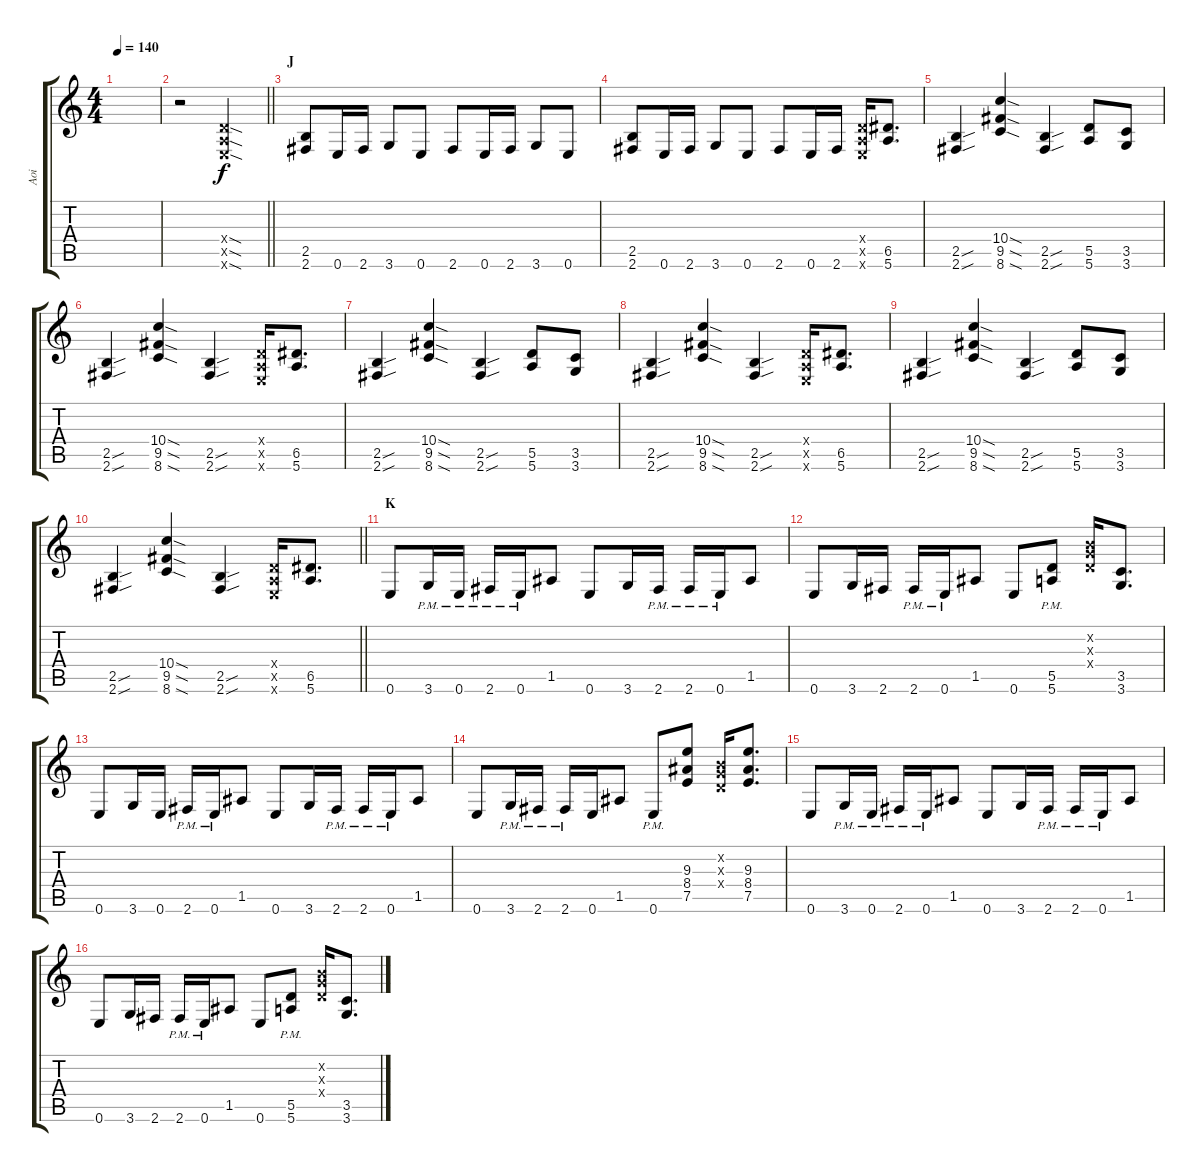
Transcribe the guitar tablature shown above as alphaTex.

\track ("Aoi" "Aoi") {instrument distortionguitar}
\staff {score tabs}
\tuning (E4 B3 G3 D3 A2 E2) {hide}
\ts (4 4)
\tempo 140
\clef g2
\ks c
|
\barLineRight lightlight
r.2 (0.4{sod x} 0.5{sod x} 0.6{sod x}).2 |
\section ("" "J")
(2.5 2.6).8 0.6.16 2.6.16 3.6.8 0.6.8 2.6.8 0.6.16 2.6.16 3.6.8 0.6.8 |
(2.5 2.6).8 0.6.16 2.6.16 3.6.8 0.6.8 2.6.8 0.6.16 2.6.16 (0.4{x} 0.5{x} 0.6{x}).16 (6.5 5.6).8{d} |
(2.5{sou} 2.6{sou}).4 (10.4{sod} 9.5{sod} 8.6{sod}).4 (2.5{sou} 2.6{sou}).4 (5.5 5.6).8 (3.5 3.6).8 |
(2.5{sou} 2.6{sou}).4 (10.4{sod} 9.5{sod} 8.6{sod}).4 (2.5{sou} 2.6{sou}).4 (0.4{x} 0.5{x} 0.6{x}).16 (6.5 5.6).8{d} |
(2.5{sou} 2.6{sou}).4 (10.4{sod} 9.5{sod} 8.6{sod}).4 (2.5{sou} 2.6{sou}).4 (5.5 5.6).8 (3.5 3.6).8 |
(2.5{sou} 2.6{sou}).4 (10.4{sod} 9.5{sod} 8.6{sod}).4 (2.5{sou} 2.6{sou}).4 (0.4{x} 0.5{x} 0.6{x}).16 (6.5 5.6).8{d} |
(2.5{sou} 2.6{sou}).4 (10.4{sod} 9.5{sod} 8.6{sod}).4 (2.5{sou} 2.6{sou}).4 (5.5 5.6).8 (3.5 3.6).8 |
\barLineRight lightlight
(2.5{sou} 2.6{sou}).4 (10.4{sod} 9.5{sod} 8.6{sod}).4 (2.5{sou} 2.6{sou}).4 (0.4{x} 0.5{x} 0.6{x}).16 (6.5 5.6).8{d} |
\section ("" "K")
0.6.8 3.6{pm}.16 0.6{pm}.16 2.6{pm}.16 0.6{pm}.16 1.5.8 0.6.8 3.6.16 2.6{pm}.16 2.6{pm}.16 0.6{pm}.16 1.5.8 |
0.6.8 3.6.16 2.6.16 2.6{pm}.16 0.6{pm}.16 1.5.8 0.6.8 (5.5{pm} 5.6{pm}).8 (0.2{x} 0.3{x} 0.4{x}).16 (3.5 3.6).8{d} |
0.6.8 3.6.16 0.6.16 2.6{pm}.16 0.6{pm}.16 1.5.8 0.6.8 3.6.16 2.6{pm}.16 2.6{pm}.16 0.6{pm}.16 1.5.8 |
0.6.8 3.6{pm}.16 2.6{pm}.16 2.6{pm}.16 0.6.16 1.5.8 0.6{pm}.8 (9.3 8.4 7.5).8 (0.2{x} 0.3{x} 0.4{x}).16 (9.3 8.4 7.5).8{d} |
0.6.8 3.6{pm}.16 0.6{pm}.16 2.6{pm}.16 0.6{pm}.16 1.5.8 0.6.8 3.6.16 2.6{pm}.16 2.6{pm}.16 0.6{pm}.16 1.5.8 |
0.6.8 3.6.16 2.6.16 2.6{pm}.16 0.6{pm}.16 1.5.8 0.6.8 (5.5{pm} 5.6{pm}).8 (0.2{x} 0.3{x} 0.4{x}).16 (3.5 3.6).8{d}
